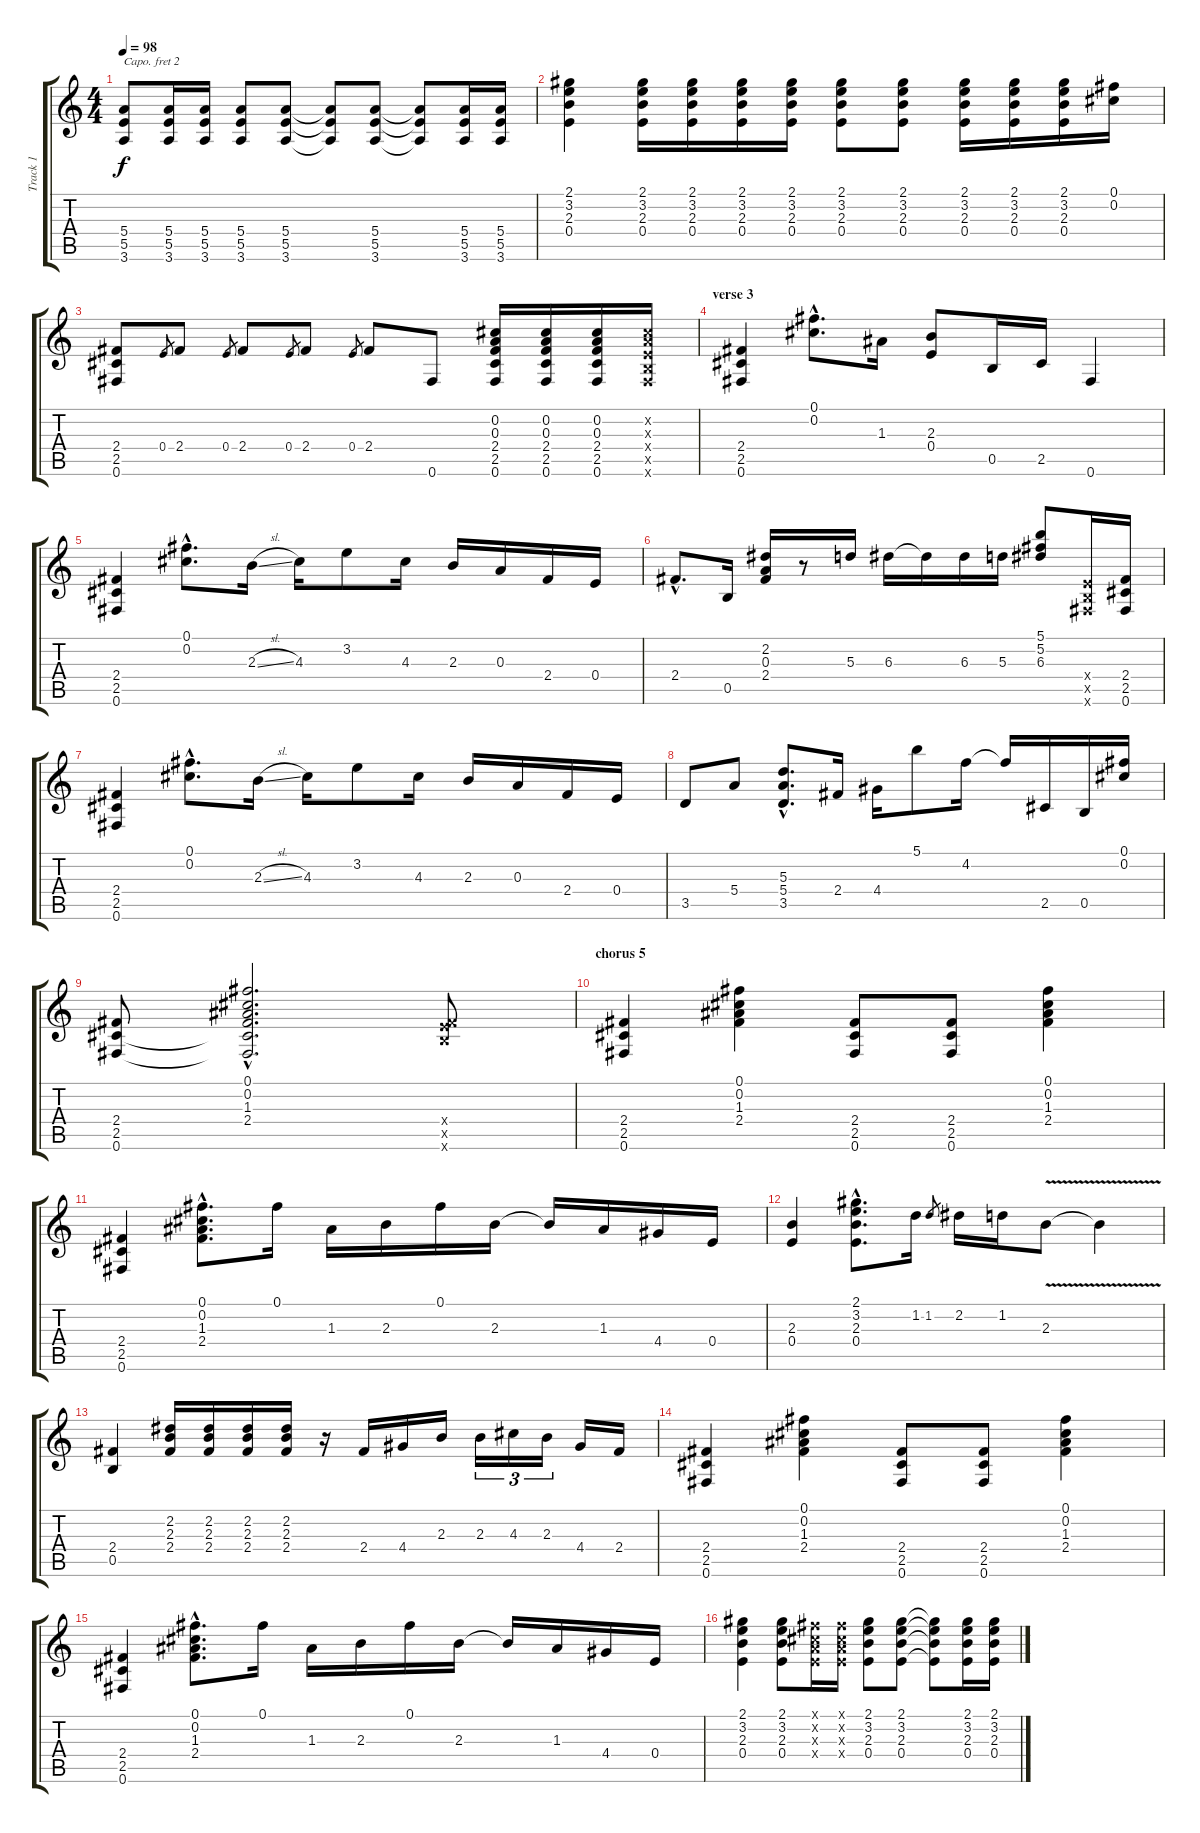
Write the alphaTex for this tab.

\track ("Track 1" "Track 1") {instrument distortionguitar}
\staff {score tabs}
\capo 2
\tuning (E4 B3 G3 D3 A2 E2) {hide}
\ts (4 4)
\tempo 98
\clef g2
\ks c
(5.4 5.5 3.6).8{dy f} (5.4 5.5 3.6).16 (5.4 5.5 3.6).16 (5.4 5.5 3.6).8 (5.4 5.5 3.6).8 (5.4{t} 5.5{t} 3.6{t}).8 (5.4 5.5 3.6).8 (5.4{t} 5.5{t} 3.6{t}).8 (5.4 5.5 3.6).16 (5.4 5.5 3.6).16 |
(2.1 3.2 2.3 0.4).4 (2.1 3.2 2.3 0.4).16 (2.1 3.2 2.3 0.4).16 (2.1 3.2 2.3 0.4).16 (2.1 3.2 2.3 0.4).16 (2.1 3.2 2.3 0.4).8 (2.1 3.2 2.3 0.4).8 (2.1 3.2 2.3 0.4).16 (2.1 3.2 2.3 0.4).16 (2.1 3.2 2.3 0.4).16 (0.1 0.2).16 |
(2.4 2.5 0.6).8 0.4.8{gr} 2.4.8 0.4.8{gr} 2.4.8 0.4.8{gr} 2.4.8 0.4.8{gr} 2.4.8 0.6.8 (0.2 0.3 2.4 2.5 0.6).16 (0.2 0.3 2.4 2.5 0.6).16 (0.2 0.3 2.4 2.5 0.6).16 (0.2{x} 0.3{x} 0.4{x} 0.5{x} 0.6{x}).16 |
\section ("" "verse 3")
(2.4 2.5 0.6).4 (0.1{hac} 0.2{hac}).8{d} 1.3.16 (2.3 0.4).8 0.5.16 2.5.16 0.6.4 |
(2.4 2.5 0.6).4 (0.1{hac} 0.2{hac}).8{d} 2.3{sl}.16 4.3.16 3.2.8 4.3.16 2.3.16 0.3.16 2.4.16 0.4.16 |
2.4{hac}.8{d} 0.5.16 (2.2 0.3 2.4).16 r.8 5.3.16 6.3.16 6.3{t}.16 6.3.16 5.3.16 (5.1 5.2 6.3).8 (0.4{x} 0.5{x} 0.6{x}).16 (2.4 2.5 0.6).16 |
(2.4 2.5 0.6).4 (0.1{hac} 0.2{hac}).8{d} 2.3{sl}.16 4.3.16 3.2.8 4.3.16 2.3.16 0.3.16 2.4.16 0.4.16 |
3.5.8 5.4.8 (5.3{hac} 5.4{hac} 3.5{hac}).8{d} 2.4.16 4.4.16 5.1.8 4.2.16 4.2{t}.16 2.5.16 0.5.16 (0.1 0.2).16 |
(2.4 2.5 0.6).8 (0.1{hac} 0.2{hac} 1.3{hac} 2.4{hac} 2.5{hac t} 0.6{hac t}).2{d} (0.4{x} 0.5{x} 12.6{x}).8 |
\section ("" "chorus 5")
(2.4 2.5 0.6).4 (0.1 0.2 1.3 2.4).4 (2.4 2.5 0.6).8 (2.4 2.5 0.6).8 (0.1 0.2 1.3 2.4).4 |
(2.4 2.5 0.6).4 (0.1{hac} 0.2{hac} 1.3{hac} 2.4{hac}).8{d} 0.1.16 1.3.16 2.3.16 0.1.16 2.3.16 2.3{t}.16 1.3.16 4.4.16 0.4.16 |
(2.3 0.4).4 (2.1{hac} 3.2{hac} 2.3{hac} 0.4{hac}).8{d} 1.2.16 1.2.8{gr} 2.2.16 1.2.16 2.3{v}.8 2.3{t}.4 |
(2.4 0.5).4 (2.2 2.3 2.4).16 (2.2 2.3 2.4).16 (2.2 2.3 2.4).16 (2.2 2.3 2.4).16 r.16 2.4.16 4.4.16 2.3.16 2.3.16{tu (3 2)} 4.3.16{tu (3 2)} 2.3.16{tu (3 2)} 4.4.16 2.4.16 |
(2.4 2.5 0.6).4 (0.1 0.2 1.3 2.4).4 (2.4 2.5 0.6).8 (2.4 2.5 0.6).8 (0.1 0.2 1.3 2.4).4 |
(2.4 2.5 0.6).4 (0.1{hac} 0.2{hac} 1.3{hac} 2.4{hac}).8{d} 0.1.16 1.3.16 2.3.16 0.1.16 2.3.16 2.3{t}.16 1.3.16 4.4.16 0.4.16 |
(2.1 3.2 2.3 0.4).4 (2.1 3.2 2.3 0.4).8 (0.1{x} 0.2{x} 0.3{x} 0.4{x}).16 (0.1{x} 0.2{x} 0.3{x} 0.4{x}).16 (2.1 3.2 2.3 0.4).8 (2.1 3.2 2.3 0.4).8 (2.1{t} 3.2{t} 2.3{t} 0.4{t}).8 (2.1 3.2 2.3 0.4).16 (2.1 3.2 2.3 0.4).16
